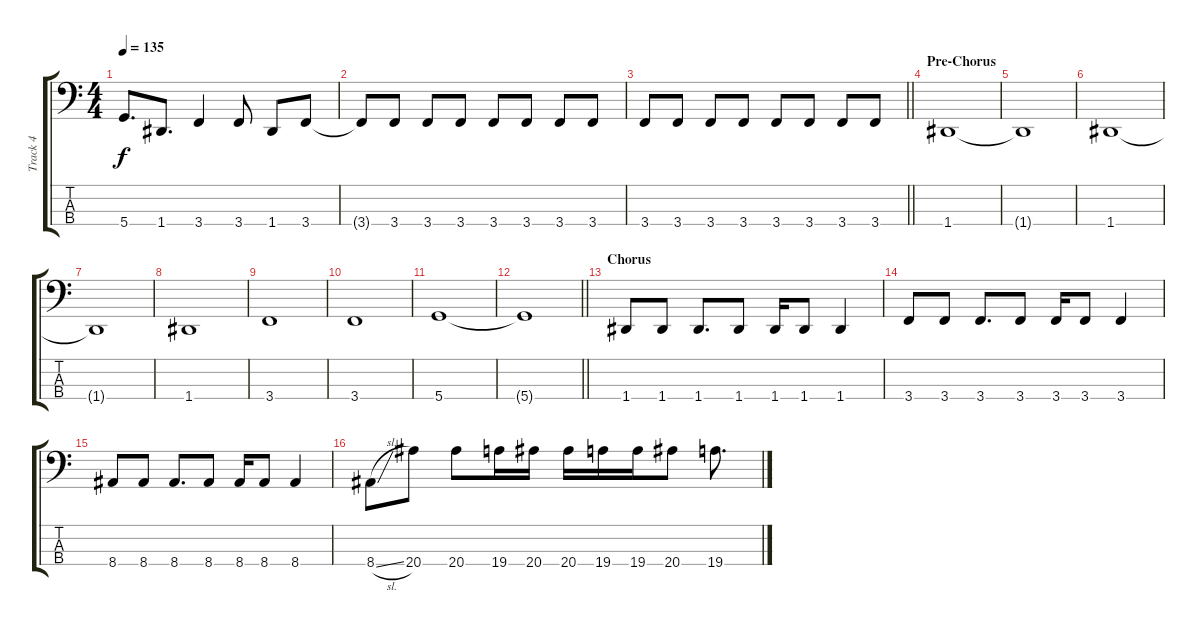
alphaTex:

\track ("Track 4" "Track 4") {instrument electricbassfinger}
\staff {score tabs}
\tuning (G2 D2 A1 D1) {hide}
\ts (4 4)
\tempo 135
\clef f4
\ks c
5.4.8{d dy f} 1.4.8{d} 3.4.4 3.4.8 1.4.8 3.4.8 |
3.4{t}.8 3.4.8 3.4.8 3.4.8 3.4.8 3.4.8 3.4.8 3.4.8 |
\barLineRight lightlight
3.4.8 3.4.8 3.4.8 3.4.8 3.4.8 3.4.8 3.4.8 3.4.8 |
\section ("" "Pre-Chorus")
1.4.1 |
1.4{t}.1 |
1.4.1 |
1.4{t}.1 |
1.4.1 |
3.4.1 |
3.4.1 |
5.4.1 |
\barLineRight lightlight
5.4{t}.1 |
\section ("" "Chorus")
1.4.8 1.4.8 1.4.8{d} 1.4.8 1.4.16 1.4.8 1.4.4 |
3.4.8 3.4.8 3.4.8{d} 3.4.8 3.4.16 3.4.8 3.4.4 |
8.4.8 8.4.8 8.4.8{d} 8.4.8 8.4.16 8.4.8 8.4.4 |
8.4{sl}.8 20.4.8 20.4.8 19.4.16 20.4.16 20.4.16 19.4.16 19.4.16 20.4.8 19.4.8{d}
